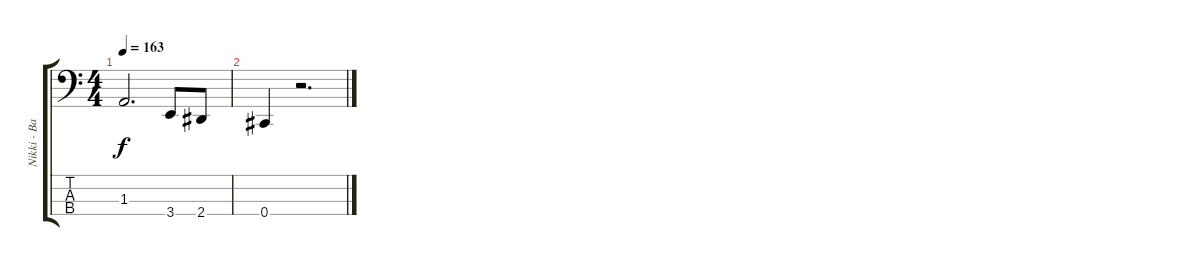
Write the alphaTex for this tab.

\track ("Nikki - Bass" "Nikki - Ba") {instrument electricbassfinger}
\staff {score tabs}
\tuning (Gb2 Db2 Ab1 Db1) {hide}
\ts (4 4)
\tempo 163
\clef f4
\ks c
1.3.2{d dy f} 3.4.8 2.4.8 |
0.4.4 r.2{d}
